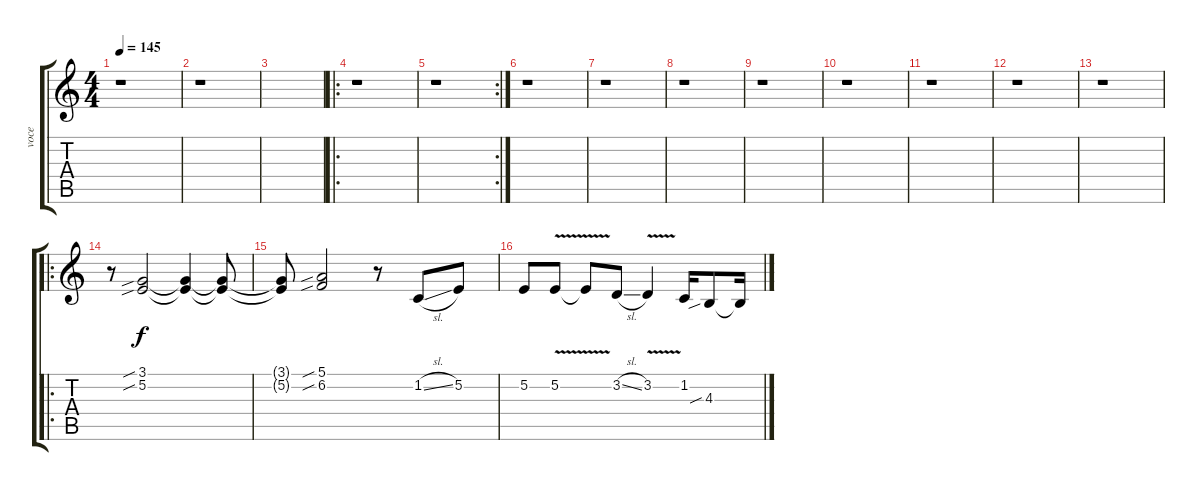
\track ("voce" "voce") {instrument lead2sawtooth}
\staff {score tabs}
\tuning (E4 B3 G3 D3 A2 E2) {hide}
\ts (4 4)
\tempo 145
\clef g2
\ks c
r.1{dy f} |
r.1 |
|
\ro
r.1 |
\rc 2
r.1 |
r.1 |
r.1 |
r.1 |
r.1 |
r.1 |
r.1 |
r.1 |
r.1 |
\ro
r.8 (3.1{sib} 5.2{sib}).2 (3.1{t} 5.2{t}).4 (3.1{t} 5.2{t}).8 |
(3.1{t} 5.2{t}).8 (5.1{sib} 6.2{sib}).2 r.8 1.2{sl}.8 5.2.8 |
5.2.8 5.2{v}.8 5.2{t}.8 3.2{sl}.8 3.2{v}.4 1.2.16 4.3{sib}.8 4.3{t}.16
